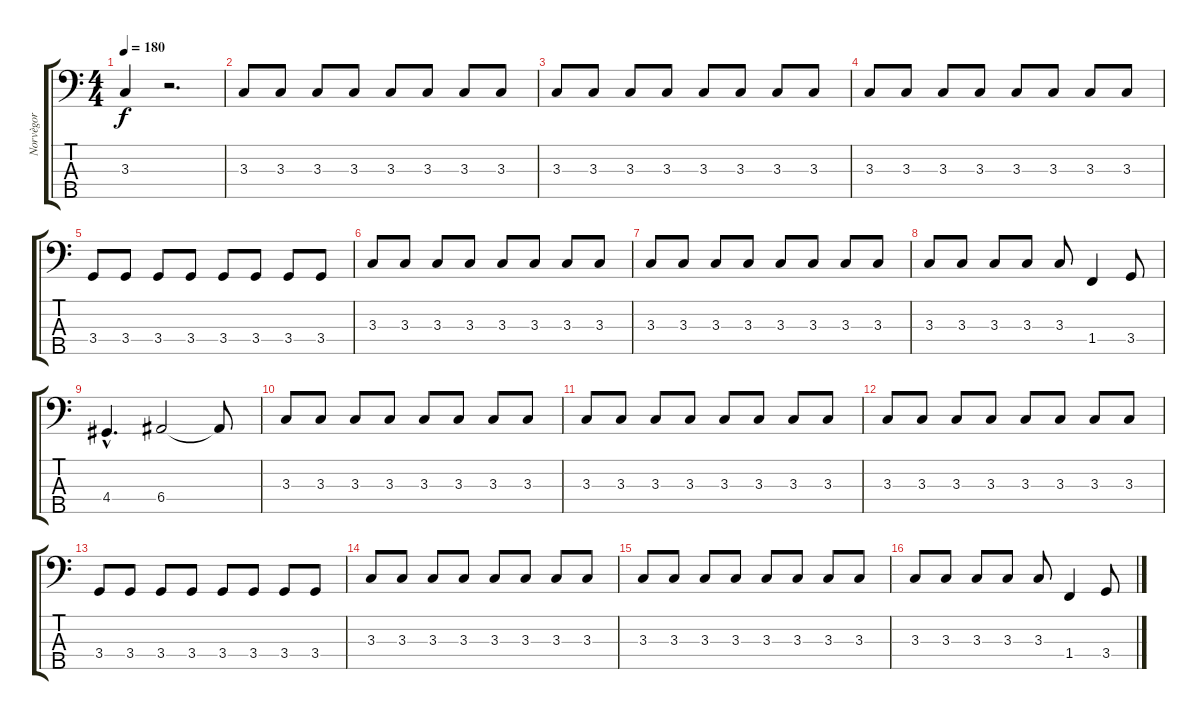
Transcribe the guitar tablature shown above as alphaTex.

\track ("Norvègor" "Norvègor") {instrument electricbassfinger}
\staff {score tabs}
\tuning (G2 D2 A1 E1 B0) {hide}
\ts (4 4)
\tempo 180
\clef f4
\ks c
3.3.4{dy f} r.2{d} |
3.3.8 3.3.8 3.3.8 3.3.8 3.3.8 3.3.8 3.3.8 3.3.8 |
3.3.8 3.3.8 3.3.8 3.3.8 3.3.8 3.3.8 3.3.8 3.3.8 |
3.3.8 3.3.8 3.3.8 3.3.8 3.3.8 3.3.8 3.3.8 3.3.8 |
3.4.8 3.4.8 3.4.8 3.4.8 3.4.8 3.4.8 3.4.8 3.4.8 |
3.3.8 3.3.8 3.3.8 3.3.8 3.3.8 3.3.8 3.3.8 3.3.8 |
3.3.8 3.3.8 3.3.8 3.3.8 3.3.8 3.3.8 3.3.8 3.3.8 |
3.3.8 3.3.8 3.3.8 3.3.8 3.3.8 1.4.4 3.4.8 |
4.4{hac}.4{d} 6.4.2 6.4{t}.8 |
3.3.8 3.3.8 3.3.8 3.3.8 3.3.8 3.3.8 3.3.8 3.3.8 |
3.3.8 3.3.8 3.3.8 3.3.8 3.3.8 3.3.8 3.3.8 3.3.8 |
3.3.8 3.3.8 3.3.8 3.3.8 3.3.8 3.3.8 3.3.8 3.3.8 |
3.4.8 3.4.8 3.4.8 3.4.8 3.4.8 3.4.8 3.4.8 3.4.8 |
3.3.8 3.3.8 3.3.8 3.3.8 3.3.8 3.3.8 3.3.8 3.3.8 |
3.3.8 3.3.8 3.3.8 3.3.8 3.3.8 3.3.8 3.3.8 3.3.8 |
3.3.8 3.3.8 3.3.8 3.3.8 3.3.8 1.4.4 3.4.8
